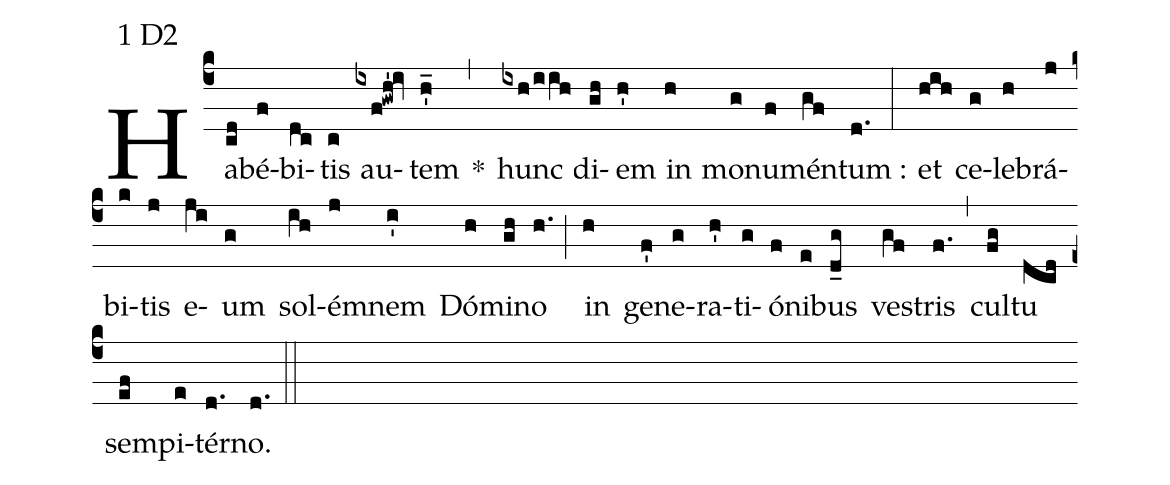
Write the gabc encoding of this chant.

mode:1 D2;
%%
(c4) Ha(cd)bé(f)bi(dc)tis(c) au(ixf!gwh'!iv)tem(h'_) *(,) hunc(ixh/iih) di(gh)em(h') in(h) mo(g)nu(f)mén(gf)tum :(d.) (:) et(hih) ce(g)le(h)brá(j)bi(k)tis(j) e(ji)um(g) sol(ih)é(j)mnem(i') Dó(h)mi(gh)no(h.) (;) in(h) ge(f')ne(g)ra(h')ti(g)ó(f)ni(e)bus(d_g) ve(gf)stris(f.) (,) cul(fg)tu(dcd) sem(ef)pi(e)tér(d.)no.(d.) (::)
